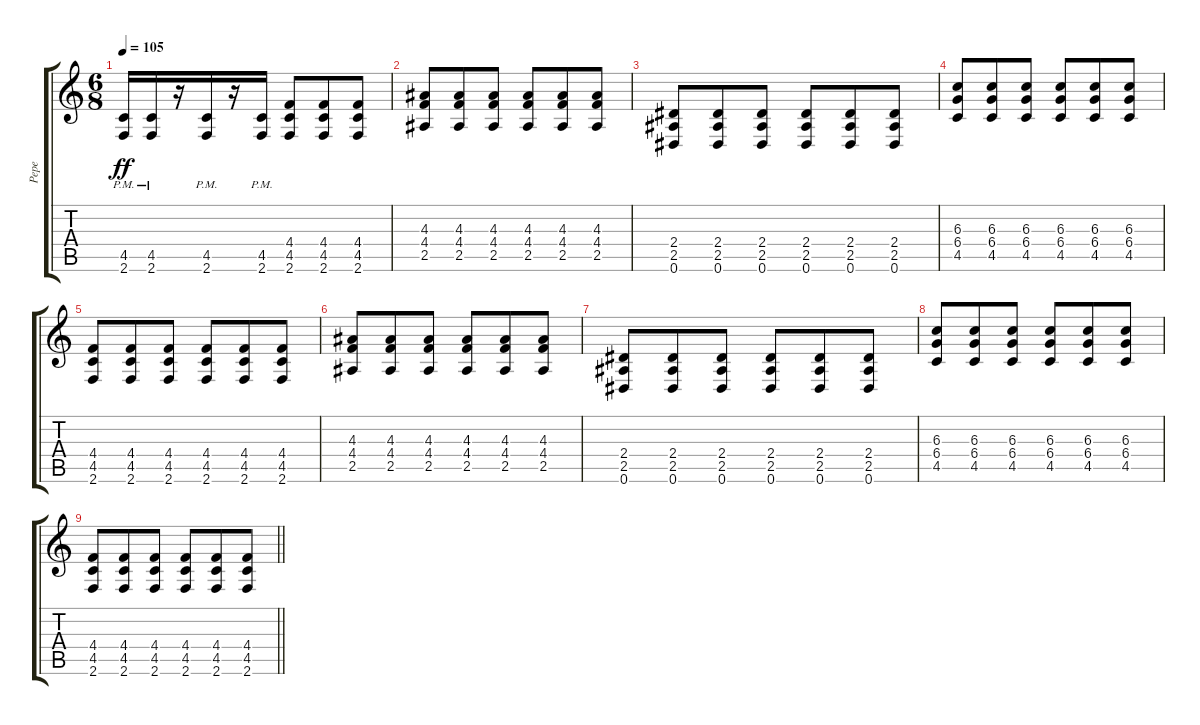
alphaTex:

\track ("Pepe" "Pepe") {instrument distortionguitar}
\staff {score tabs}
\tuning (Eb4 Bb3 Gb3 Db3 Ab2 Eb2) {hide}
\ts (6 8)
\tempo 105
\clef g2
\ks c
(4.5{pm} 2.6{pm}).16{dy ff} (4.5{pm} 2.6{pm}).16 r.16 (4.5{pm} 2.6{pm}).16 r.16 (4.5{pm} 2.6{pm}).16 (4.4 4.5 2.6).8 (4.4 4.5 2.6).8 (4.4 4.5 2.6).8 |
(4.3 4.4 2.5).8 (4.3 4.4 2.5).8 (4.3 4.4 2.5).8 (4.3 4.4 2.5).8 (4.3 4.4 2.5).8 (4.3 4.4 2.5).8 |
(2.4 2.5 0.6).8 (2.4 2.5 0.6).8 (2.4 2.5 0.6).8 (2.4 2.5 0.6).8 (2.4 2.5 0.6).8 (2.4 2.5 0.6).8 |
(6.3 6.4 4.5).8 (6.3 6.4 4.5).8 (6.3 6.4 4.5).8 (6.3 6.4 4.5).8 (6.3 6.4 4.5).8 (6.3 6.4 4.5).8 |
(4.4 4.5 2.6).8 (4.4 4.5 2.6).8 (4.4 4.5 2.6).8 (4.4 4.5 2.6).8 (4.4 4.5 2.6).8 (4.4 4.5 2.6).8 |
(4.3 4.4 2.5).8 (4.3 4.4 2.5).8 (4.3 4.4 2.5).8 (4.3 4.4 2.5).8 (4.3 4.4 2.5).8 (4.3 4.4 2.5).8 |
(2.4 2.5 0.6).8 (2.4 2.5 0.6).8 (2.4 2.5 0.6).8 (2.4 2.5 0.6).8 (2.4 2.5 0.6).8 (2.4 2.5 0.6).8 |
(6.3 6.4 4.5).8 (6.3 6.4 4.5).8 (6.3 6.4 4.5).8 (6.3 6.4 4.5).8 (6.3 6.4 4.5).8 (6.3 6.4 4.5).8 |
\barLineRight lightlight
(4.4 4.5 2.6).8 (4.4 4.5 2.6).8 (4.4 4.5 2.6).8 (4.4 4.5 2.6).8 (4.4 4.5 2.6).8 (4.4 4.5 2.6).8
